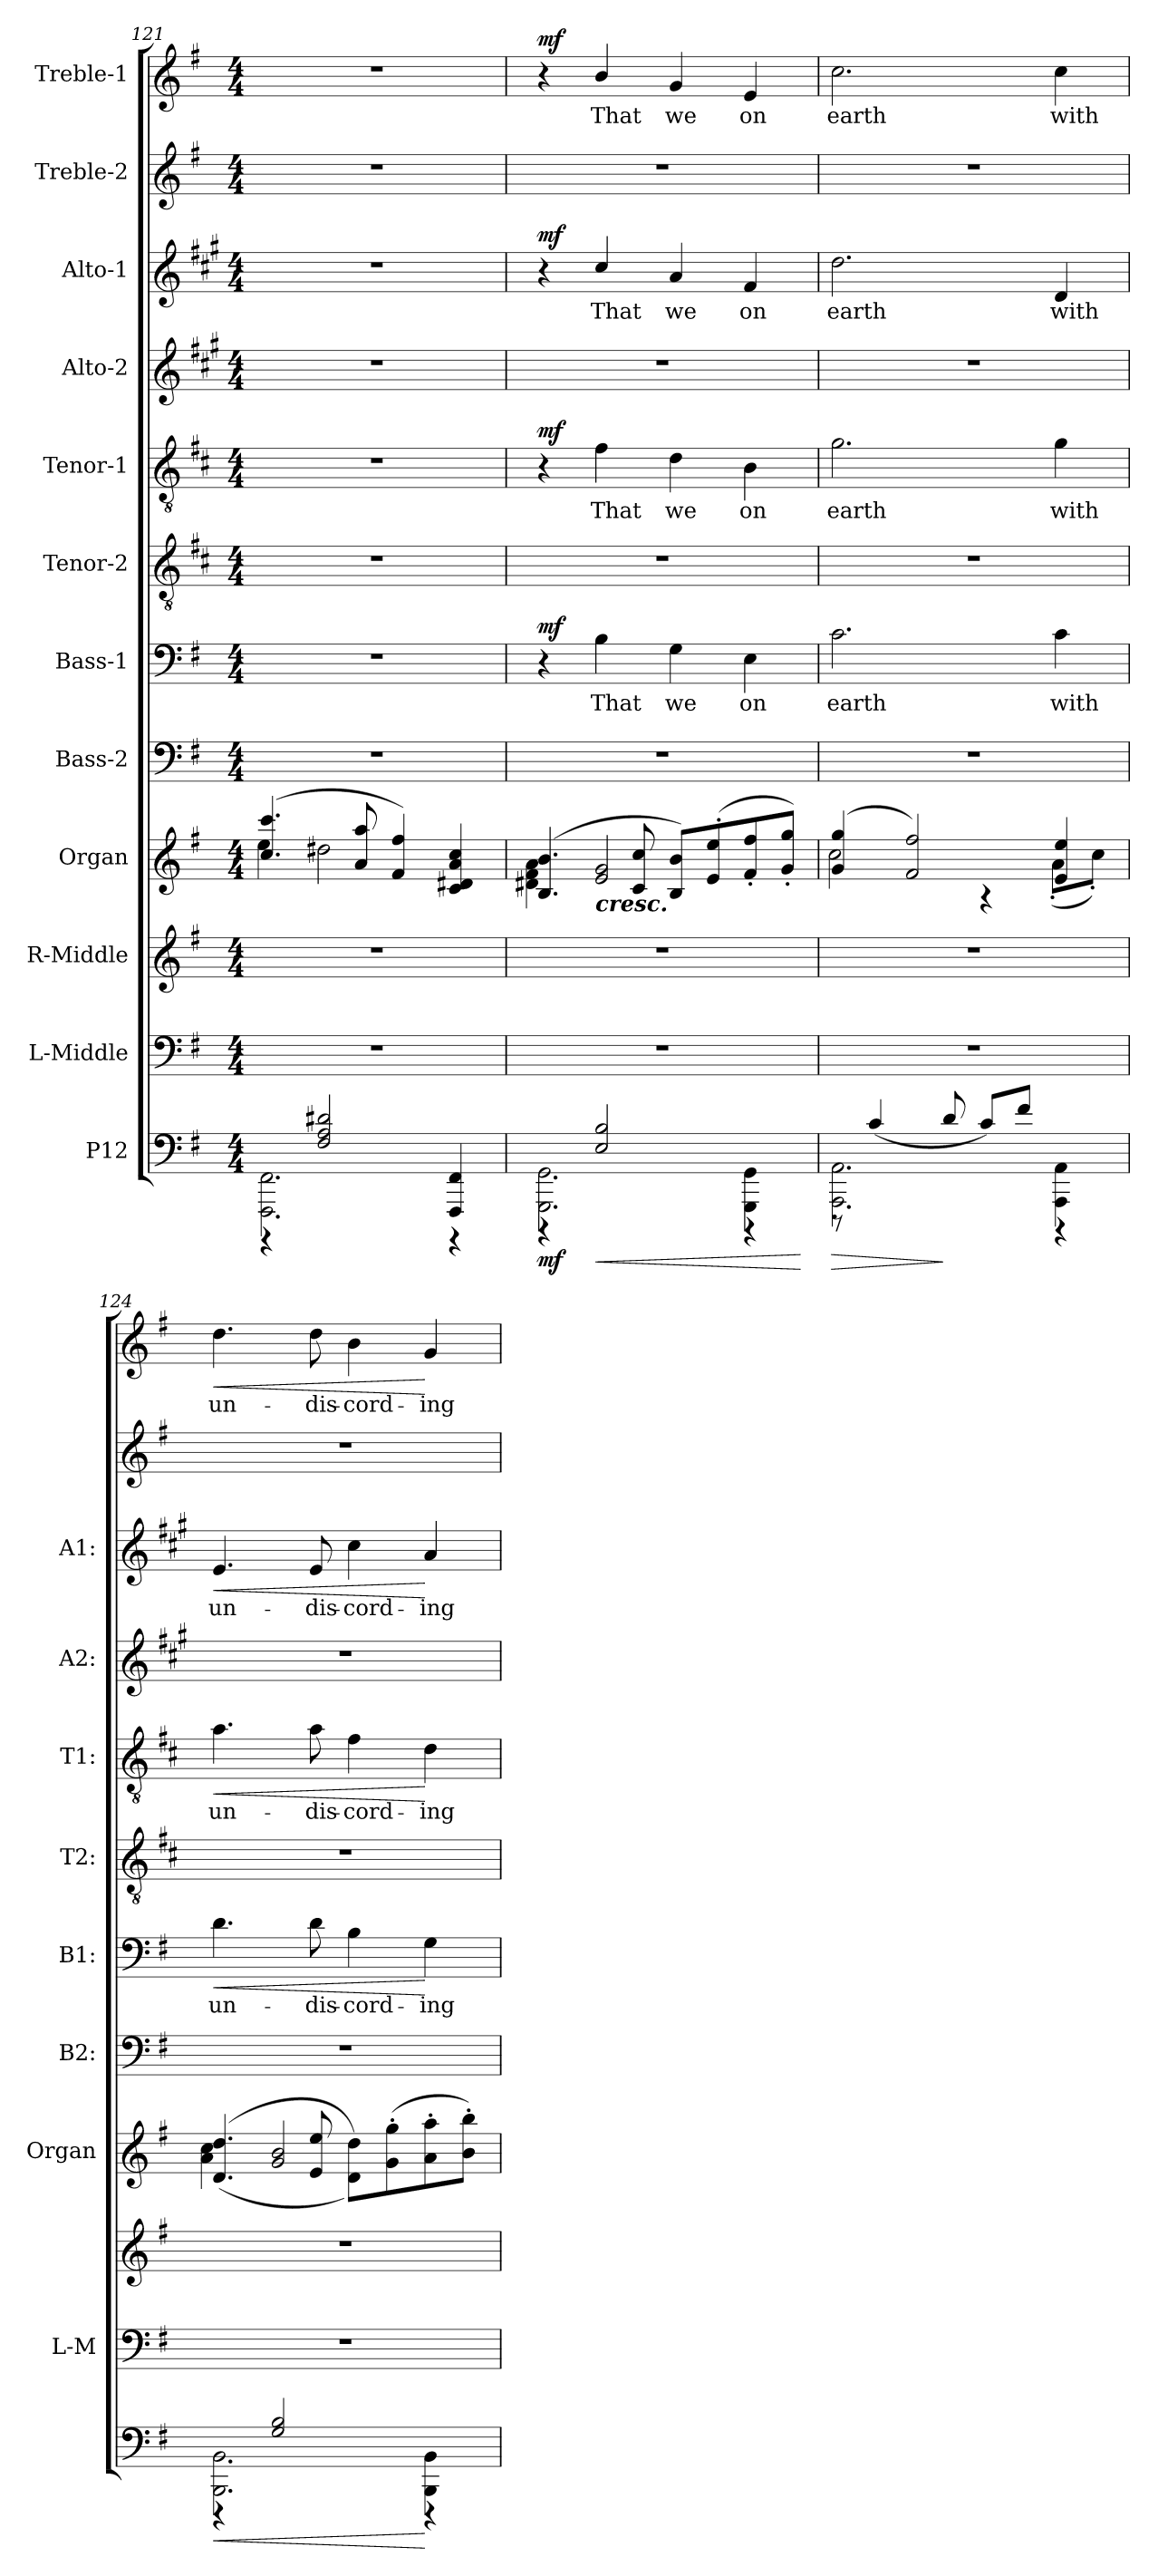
**kern	**dynam	**kern	**kern	**kern	**kern	**kern	**text	**dynam	**kern	**kern	**text	**dynam	**kern	**kern	**text	**dynam	**kern	**kern	**text	**dynam
*part12	*part12	*part11	*part10	*part9	*part8	*part7	*part7	*part7	*part6	*part5	*part5	*part5	*part4	*part3	*part3	*part3	*part2	*part1	*part1	*part1
*staff12	*staff12	*staff11	*staff10	*staff9	*staff8	*staff7	*staff7	*staff7	*staff6	*staff5	*staff5	*staff5	*staff4	*staff3	*staff3	*staff3	*staff2	*staff1	*staff1	*staff1
*I"P12	*	*I"L-Middle	*I"R-Middle	*I"Organ	*I"Bass-2	*I"Bass-1	*	*	*I"Tenor-2	*I"Tenor-1	*	*	*I"Alto-2	*I"Alto-1	*	*	*I"Treble-2	*I"Treble-1	*	*
*	*	*I'L-M	*	*I'Organ	*I'B2:	*I'B1:	*	*	*I'T2:	*I'T1:	*	*	*I'A2:	*I'A1:	*	*	*	*	*	*
*clefF4	*	*clefF4	*clefG2	*clefG2	*clefF4	*clefF4	*	*	*clefGv2	*clefGv2	*	*	*clefG2	*clefG2	*	*	*clefG2	*clefG2	*	*
*	*	*	*	*	*	*	*	*	*ITrd4c7	*ITrd4c7	*	*	*ITrd1c2	*ITrd1c2	*	*	*ITrd-7c-12	*ITrd-7c-12	*	*
*k[f#]	*	*k[f#]	*k[f#]	*k[f#]	*k[f#]	*k[f#]	*	*	*k[f#]	*k[f#]	*	*	*k[f#]	*k[f#]	*	*	*k[f#]	*k[f#]	*	*
*G:	*	*G:	*G:	*G:	*G:	*G:	*	*	*G:	*G:	*	*	*G:	*G:	*	*	*G:	*G:	*	*
*M4/4	*	*M4/4	*M4/4	*M4/4	*M4/4	*M4/4	*	*	*M4/4	*M4/4	*	*	*M4/4	*M4/4	*	*	*M4/4	*M4/4	*	*
=121	=121	=121	=121	=121	=121	=121	=121	=121	=121	=121	=121	=121	=121	=121	=121	=121	=121	=121	=121	=121
*^	*	*	*	*^	*	*	*	*	*	*	*	*	*	*	*	*	*	*	*	*
2.FFF#i\ 2.FF#i	4r	.	1r	1r	(4.cci/ 4.ccci	4eei\	1r	1r	.	.	1r	1r	.	.	1r	1r	.	.	1r	1r	.	.
.	2F#i/ 2Ai 2d#Xi	.	.	.	.	2dd#Xi\	.	.	.	.	.	.	.	.	.	.	.	.	.	.	.	.
.	.	.	.	.	8ai/ 8aai	.	.	.	.	.	.	.	.	.	.	.	.	.	.	.	.	.
.	.	.	.	.	4f#i/ 4ff#i)	.	.	.	.	.	.	.	.	.	.	.	.	.	.	.	.	.
4FFF#i/ 4FF#i	4r	.	.	.	4ci/ 4d#Xi 4ai 4cci	4ryy	.	.	.	.	.	.	.	.	.	.	.	.	.	.	.	.
=122	=122	=122	=122	=122	=122	=122	=122	=122	=122	=122	=122	=122	=122	=122	=122	=122	=122	=122	=122	=122	=122	=122
2.GGGi\ 2.GGi	4r	mf	1r	1r	(4.Bi/ 4.bi	4d#Xi\ 4f#i 4ai	1r	4r	.	mf	1r	4r	.	mf	1r	4r	.	mf	1r	4r	.	mf
!	!	!LO:HP:b	!	!	!	!	!	!	!	!	!	!	!	!	!	!	!	!	!	!	!	!
!	!	!	!	!	!	!	!	!	!LO:LY:b:color=#000000	!	!	!	!	!	!	!	!	!	!	!	!	!
!	!	!	!	!	!	!	!	!	!	!	!	!	!LO:LY:b:color=#000000	!	!	!	!	!	!	!	!	!
!	!	!	!	!	!	!	!	!	!	!	!	!	!	!	!	!	!LO:LY:b:color=#000000	!	!	!	!	!
!	!	!	!	!	!	!LO:TX:b:Bi:t=cresc.	!	!	!	!	!	!	!	!	!	!	!	!	!	!	!	!
!	!	!	!	!	!	!	!	!	!	!	!	!	!	!	!	!	!	!	!	!	!LO:LY:b:color=#000000	!
.	2Ei/ 2Bi	<	.	.	.	2ei/ 2gi	.	4Bi\	That	.	.	4Bi\	That	.	.	4bi/	That	.	.	4bbi/	That	.
.	.	.	.	.	8ci/ 8cci	.	.	.	.	.	.	.	.	.	.	.	.	.	.	.	.	.
!	!	!	!	!	!	!	!	!	!LO:LY:b:color=#000000	!	!	!	!	!	!	!	!	!	!	!	!	!
!	!	!	!	!	!	!	!	!	!	!	!	!	!LO:LY:b:color=#000000	!	!	!	!	!	!	!	!	!
!	!	!	!	!	!	!	!	!	!	!	!	!	!	!	!	!	!LO:LY:b:color=#000000	!	!	!	!	!
!	!	!	!	!	!	!	!	!	!	!	!	!	!	!	!	!	!	!	!	!	!LO:LY:b:color=#000000	!
.	.	.	.	.	8Bi/ 8biL)	.	.	4Gi\	we	.	.	4Gi\	we	.	.	4gi/	we	.	.	4ggi/	we	.
.	.	.	.	.	(8ei/' 8eei'	.	.	.	.	.	.	.	.	.	.	.	.	.	.	.	.	.
!	!	!	!	!	!	!	!	!	!LO:LY:b:color=#000000	!	!	!	!	!	!	!	!	!	!	!	!	!
!	!	!	!	!	!	!	!	!	!	!	!	!	!LO:LY:b:color=#000000	!	!	!	!	!	!	!	!	!
!	!	!	!	!	!	!	!	!	!	!	!	!	!	!	!	!	!LO:LY:b:color=#000000	!	!	!	!	!
!	!	!	!	!	!	!	!	!	!	!	!	!	!	!	!	!	!	!	!	!	!LO:LY:b:color=#000000	!
4GGGi\ 4GGi	4r	.	.	.	8f#i/' 8ff#i'	4ryy	.	4Ei\	on	.	.	4Ei\	on	.	.	4ei/	on	.	.	4eei/	on	.
.	.	.	.	.	8gi/' 8ggi'J)	.	.	.	.	.	.	.	.	.	.	.	.	.	.	.	.	.
*v	*v	*	*	*	*v	*v	*	*	*	*	*	*	*	*	*	*	*	*	*	*	*	*
.	[	.	.	.	.	.	.	.	.	.	.	.	.	.	.	.	.	.	.	.
!!LO:LB:g=z
=123	=123	=123	=123	=123	=123	=123	=123	=123	=123	=123	=123	=123	=123	=123	=123	=123	=123	=123	=123	=123
*^	*	*	*	*	*	*	*	*	*	*	*	*	*	*	*	*	*	*	*	*
!	!	!LO:HP:b	!	!	!	!	!	!	!	!	!	!	!	!	!	!	!	!	!	!	!
*	*	*	*	*	*^	*	*	*	*	*	*	*	*	*	*	*	*	*	*	*	*
!	!	!	!	!	!	!	!	!	!LO:LY:b:color=#000000	!	!	!	!	!	!	!	!	!	!	!	!	!
!	!	!	!	!	!	!	!	!	!	!	!	!	!LO:LY:b:color=#000000	!	!	!	!	!	!	!	!	!
!	!	!	!	!	!	!	!	!	!	!	!	!	!	!	!	!	!LO:LY:b:color=#000000	!	!	!	!	!
!	!	!	!	!	!	!	!	!	!	!	!	!	!	!	!	!	!	!	!	!	!LO:LY:b:color=#000000	!
2.AAAi\ 2.AAi	8r	>	1r	1r	(4gi/ 4ggi	2cci\	1r	2.ci\	earth	.	1r	2.ci\	earth	.	1r	2.cci\	earth	.	1r	2.ccci\	earth	.
.	(4ci/	.	.	.	.	.	.	.	.	.	.	.	.	.	.	.	.	.	.	.	.	.
.	.	.	.	.	2f#i/ 2ff#i)	.	.	.	.	.	.	.	.	.	.	.	.	.	.	.	.	.
.	8di/	]	.	.	.	.	.	.	.	.	.	.	.	.	.	.	.	.	.	.	.	.
.	8ci/L)	.	.	.	.	4r	.	.	.	.	.	.	.	.	.	.	.	.	.	.	.	.
.	8f#i/J	.	.	.	.	.	.	.	.	.	.	.	.	.	.	.	.	.	.	.	.	.
!	!	!	!	!	!	!	!	!	!LO:LY:b:color=#000000	!	!	!	!	!	!	!	!	!	!	!	!	!
!	!	!	!	!	!	!	!	!	!	!	!	!	!LO:LY:b:color=#000000	!	!	!	!	!	!	!	!	!
!	!	!	!	!	!	!	!	!	!	!	!	!	!	!	!	!	!LO:LY:b:color=#000000	!	!	!	!	!
!	!	!	!	!	!	!	!	!	!	!	!	!	!	!	!	!	!	!	!	!	!LO:LY:b:color=#000000	!
4AAAi\ 4AAi	4r	.	.	.	4ei/ 4eei	(8a'i\L	.	4ci\	with	.	.	4ci\	with	.	.	4ci/	with	.	.	4ccci\	with	.
.	.	.	.	.	.	8cc'i\J)	.	.	.	.	.	.	.	.	.	.	.	.	.	.	.	.
=124	=124	=124	=124	=124	=124	=124	=124	=124	=124	=124	=124	=124	=124	=124	=124	=124	=124	=124	=124	=124	=124	=124
!	!	!LO:HP:b	!	!	!	!	!	!	!	!	!	!	!	!	!	!	!	!	!	!	!	!
!	!	!	!	!	!	!	!	!	!LO:LY:b:color=#000000	!LO:HP:b	!	!	!	!	!	!	!	!	!	!	!	!
!	!	!	!	!	!	!	!	!	!	!	!	!	!LO:LY:b:color=#000000	!LO:HP:b	!	!	!	!	!	!	!	!
!	!	!	!	!	!	!	!	!	!	!	!	!	!	!	!	!	!LO:LY:b:color=#000000	!LO:HP:b	!	!	!	!
!	!	!	!	!	!	!	!	!	!	!	!	!	!	!	!	!	!	!	!	!	!LO:LY:b:color=#000000	!LO:HP:b
2.BBBi\ 2.BBi	4r	<	1r	1r	((4.di/ 4.ddi	4ai\ 4cci	1r	4.di\	un-	<	1r	4.di\	un-	<	1r	4.di/	un-	<	1r	4.dddi\	un-	<
.	2Gi/ 2Bi	.	.	.	.	2gi/ 2bi	.	.	.	.	.	.	.	.	.	.	.	.	.	.	.	.
!	!	!	!	!	!	!	!	!	!LO:LY:b:color=#000000	!	!	!	!	!	!	!	!	!	!	!	!	!
!	!	!	!	!	!	!	!	!	!	!	!	!	!LO:LY:b:color=#000000	!	!	!	!	!	!	!	!	!
!	!	!	!	!	!	!	!	!	!	!	!	!	!	!	!	!	!LO:LY:b:color=#000000	!	!	!	!	!
!	!	!	!	!	!	!	!	!	!	!	!	!	!	!	!	!	!	!	!	!	!LO:LY:b:color=#000000	!
.	.	.	.	.	8ei/ 8eei	.	.	8di\	-dis-	.	.	8di\	-dis-	.	.	8di/	-dis-	.	.	8dddi\	-dis-	.
!	!	!	!	!	!	!	!	!	!LO:LY:b:color=#000000	!	!	!	!	!	!	!	!	!	!	!	!	!
!	!	!	!	!	!	!	!	!	!	!	!	!	!LO:LY:b:color=#000000	!	!	!	!	!	!	!	!	!
!	!	!	!	!	!	!	!	!	!	!	!	!	!	!	!	!	!LO:LY:b:color=#000000	!	!	!	!	!
!	!	!	!	!	!	!	!	!	!	!	!	!	!	!	!	!	!	!	!	!	!LO:LY:b:color=#000000	!
.	.	.	.	.	8di\ 8ddiL))	.	.	4Bi\	-cord-	.	.	4Bi\	-cord-	.	.	4bi\	-cord-	.	.	4bbi\	-cord-	.
.	.	.	.	.	(8gi\' 8ggi'	.	.	.	.	.	.	.	.	.	.	.	.	.	.	.	.	.
!	!	!	!	!	!	!	!	!	!LO:LY:b:color=#000000	!	!	!	!	!	!	!	!	!	!	!	!	!
!	!	!	!	!	!	!	!	!	!	!	!	!	!LO:LY:b:color=#000000	!	!	!	!	!	!	!	!	!
!	!	!	!	!	!	!	!	!	!	!	!	!	!	!	!	!	!LO:LY:b:color=#000000	!	!	!	!	!
!	!	!	!	!	!	!	!	!	!	!	!	!	!	!	!	!	!	!	!	!	!LO:LY:b:color=#000000	!
4BBBi\ 4BBi	4r	[	.	.	8ai\' 8aai'	4ryy	.	4Gi\	-ing	[	.	4Gi\	-ing	[	.	4gi/	-ing	[	.	4ggi/	-ing	[
.	.	.	.	.	8bi\' 8bbi'J)	.	.	.	.	.	.	.	.	.	.	.	.	.	.	.	.	.
*v	*v	*	*	*	*v	*v	*	*	*	*	*	*	*	*	*	*	*	*	*	*	*	*
=	=	=	=	=	=	=	=	=	=	=	=	=	=	=	=	=	=	=	=	=
*-	*-	*-	*-	*-	*-	*-	*-	*-	*-	*-	*-	*-	*-	*-	*-	*-	*-	*-	*-	*-
